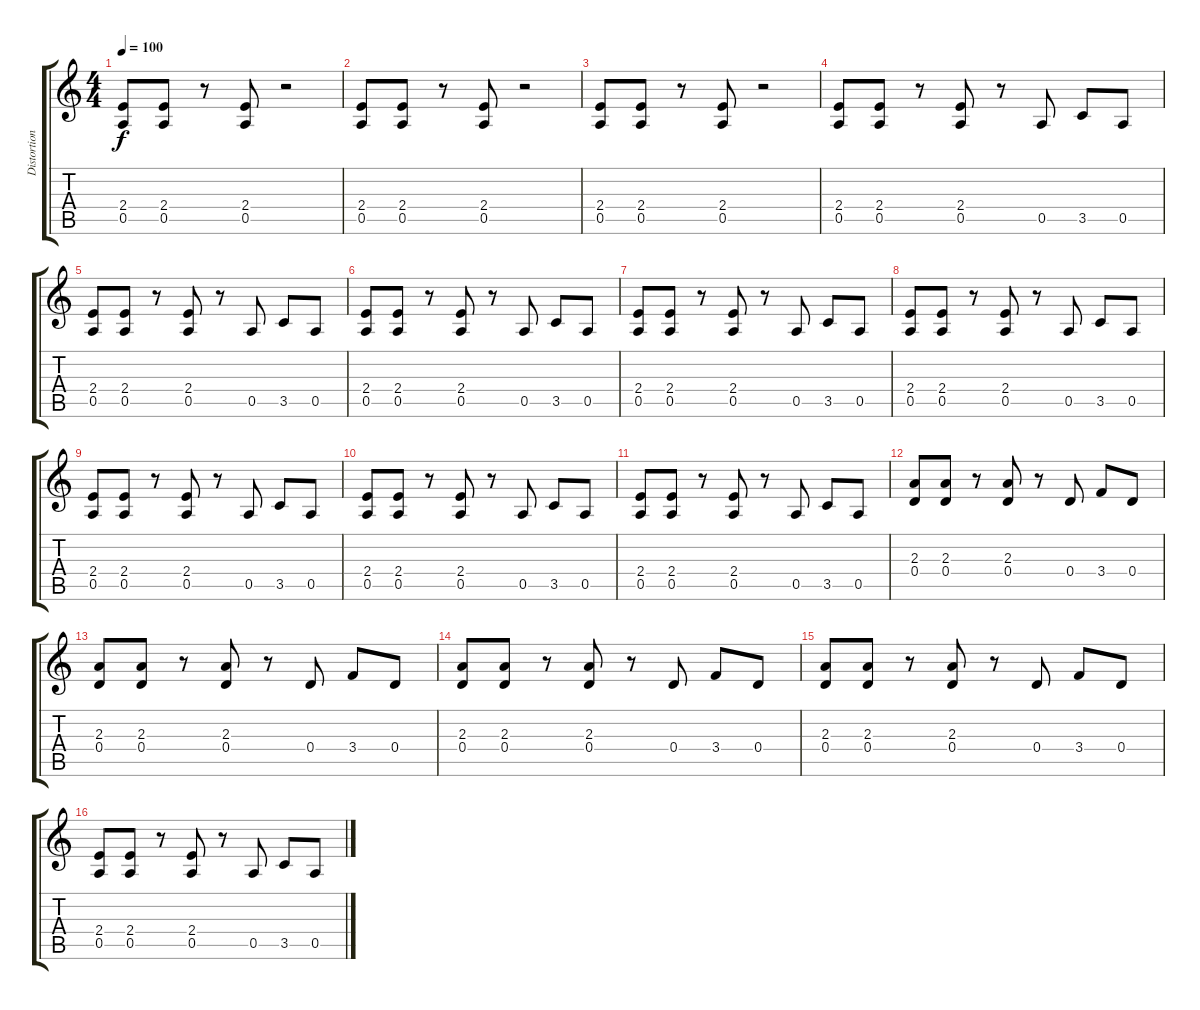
\track ("Distortion Lead" "Distortion") {instrument distortionguitar}
\staff {score tabs}
\tuning (E4 B3 G3 D3 A2 E2) {hide}
\ts (4 4)
\tempo 100
\clef g2
\ks c
(2.4 0.5).8{dy f} (2.4 0.5).8 r.8 (2.4 0.5).8 r.2 |
(2.4 0.5).8 (2.4 0.5).8 r.8 (2.4 0.5).8 r.2 |
(2.4 0.5).8 (2.4 0.5).8 r.8 (2.4 0.5).8 r.2 |
(2.4 0.5).8 (2.4 0.5).8 r.8 (2.4 0.5).8 r.8 0.5.8 3.5.8 0.5.8 |
(2.4 0.5).8 (2.4 0.5).8 r.8 (2.4 0.5).8 r.8 0.5.8 3.5.8 0.5.8 |
(2.4 0.5).8 (2.4 0.5).8 r.8 (2.4 0.5).8 r.8 0.5.8 3.5.8 0.5.8 |
(2.4 0.5).8 (2.4 0.5).8 r.8 (2.4 0.5).8 r.8 0.5.8 3.5.8 0.5.8 |
(2.4 0.5).8 (2.4 0.5).8 r.8 (2.4 0.5).8 r.8 0.5.8 3.5.8 0.5.8 |
(2.4 0.5).8 (2.4 0.5).8 r.8 (2.4 0.5).8 r.8 0.5.8 3.5.8 0.5.8 |
(2.4 0.5).8 (2.4 0.5).8 r.8 (2.4 0.5).8 r.8 0.5.8 3.5.8 0.5.8 |
(2.4 0.5).8 (2.4 0.5).8 r.8 (2.4 0.5).8 r.8 0.5.8 3.5.8 0.5.8 |
(2.3 0.4).8 (2.3 0.4).8 r.8 (2.3 0.4).8 r.8 0.4.8 3.4.8 0.4.8 |
(2.3 0.4).8 (2.3 0.4).8 r.8 (2.3 0.4).8 r.8 0.4.8 3.4.8 0.4.8 |
(2.3 0.4).8 (2.3 0.4).8 r.8 (2.3 0.4).8 r.8 0.4.8 3.4.8 0.4.8 |
(2.3 0.4).8 (2.3 0.4).8 r.8 (2.3 0.4).8 r.8 0.4.8 3.4.8 0.4.8 |
(2.4 0.5).8 (2.4 0.5).8 r.8 (2.4 0.5).8 r.8 0.5.8 3.5.8 0.5.8
